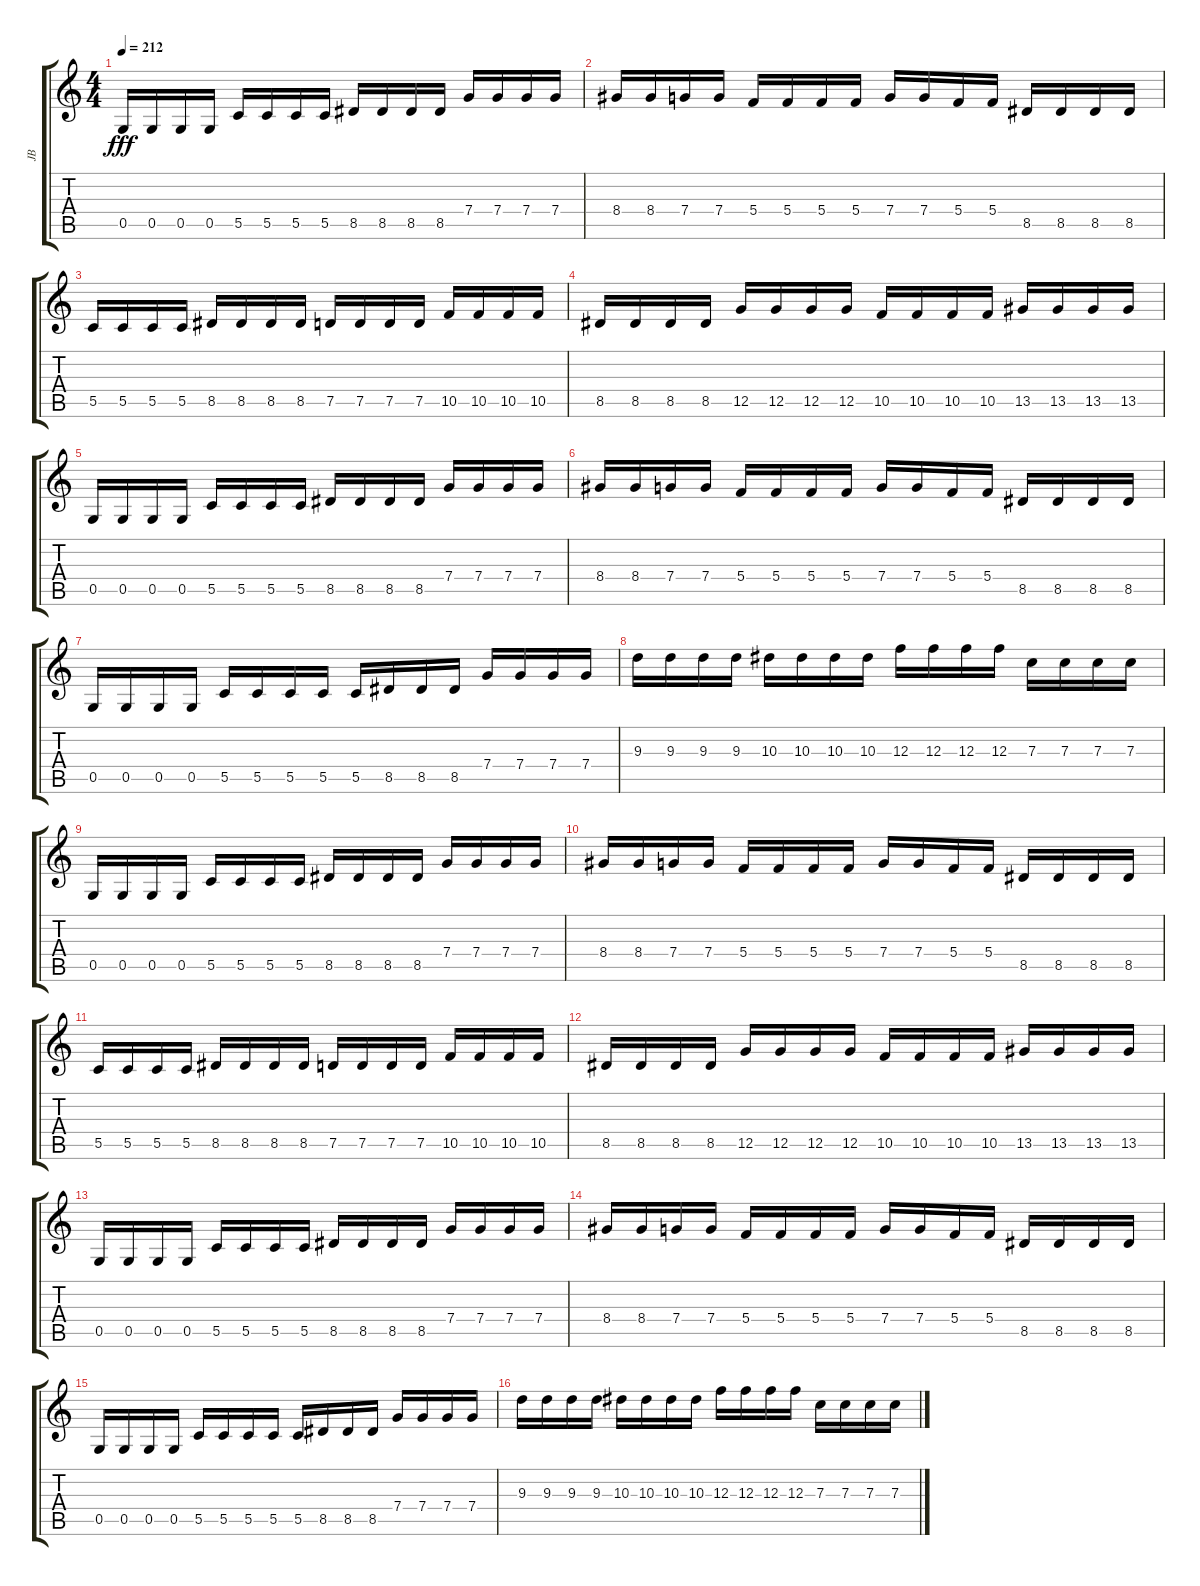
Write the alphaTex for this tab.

\track ("JB" "JB") {instrument distortionguitar}
\staff {score tabs}
\tuning (D4 A3 F3 C3 G2 C2) {hide}
\ts (4 4)
\tempo 212
\clef g2
\ks c
0.5.16{dy fff} 0.5.16 0.5.16 0.5.16 5.5.16 5.5.16 5.5.16 5.5.16 8.5.16 8.5.16 8.5.16 8.5.16 7.4.16 7.4.16 7.4.16 7.4.16 |
8.4.16 8.4.16 7.4.16 7.4.16 5.4.16 5.4.16 5.4.16 5.4.16 7.4.16 7.4.16 5.4.16 5.4.16 8.5.16 8.5.16 8.5.16 8.5.16 |
5.5.16 5.5.16 5.5.16 5.5.16 8.5.16 8.5.16 8.5.16 8.5.16 7.5.16 7.5.16 7.5.16 7.5.16 10.5.16 10.5.16 10.5.16 10.5.16 |
8.5.16 8.5.16 8.5.16 8.5.16 12.5.16 12.5.16 12.5.16 12.5.16 10.5.16 10.5.16 10.5.16 10.5.16 13.5.16 13.5.16 13.5.16 13.5.16 |
0.5.16 0.5.16 0.5.16 0.5.16 5.5.16 5.5.16 5.5.16 5.5.16 8.5.16 8.5.16 8.5.16 8.5.16 7.4.16 7.4.16 7.4.16 7.4.16 |
8.4.16 8.4.16 7.4.16 7.4.16 5.4.16 5.4.16 5.4.16 5.4.16 7.4.16 7.4.16 5.4.16 5.4.16 8.5.16 8.5.16 8.5.16 8.5.16 |
0.5.16 0.5.16 0.5.16 0.5.16 5.5.16 5.5.16 5.5.16 5.5.16 5.5.16 8.5.16 8.5.16 8.5.16 7.4.16 7.4.16 7.4.16 7.4.16 |
9.3.16 9.3.16 9.3.16 9.3.16 10.3.16 10.3.16 10.3.16 10.3.16 12.3.16 12.3.16 12.3.16 12.3.16 7.3.16 7.3.16 7.3.16 7.3.16 |
0.5.16 0.5.16 0.5.16 0.5.16 5.5.16 5.5.16 5.5.16 5.5.16 8.5.16 8.5.16 8.5.16 8.5.16 7.4.16 7.4.16 7.4.16 7.4.16 |
8.4.16 8.4.16 7.4.16 7.4.16 5.4.16 5.4.16 5.4.16 5.4.16 7.4.16 7.4.16 5.4.16 5.4.16 8.5.16 8.5.16 8.5.16 8.5.16 |
5.5.16 5.5.16 5.5.16 5.5.16 8.5.16 8.5.16 8.5.16 8.5.16 7.5.16 7.5.16 7.5.16 7.5.16 10.5.16 10.5.16 10.5.16 10.5.16 |
8.5.16 8.5.16 8.5.16 8.5.16 12.5.16 12.5.16 12.5.16 12.5.16 10.5.16 10.5.16 10.5.16 10.5.16 13.5.16 13.5.16 13.5.16 13.5.16 |
0.5.16 0.5.16 0.5.16 0.5.16 5.5.16 5.5.16 5.5.16 5.5.16 8.5.16 8.5.16 8.5.16 8.5.16 7.4.16 7.4.16 7.4.16 7.4.16 |
8.4.16 8.4.16 7.4.16 7.4.16 5.4.16 5.4.16 5.4.16 5.4.16 7.4.16 7.4.16 5.4.16 5.4.16 8.5.16 8.5.16 8.5.16 8.5.16 |
0.5.16 0.5.16 0.5.16 0.5.16 5.5.16 5.5.16 5.5.16 5.5.16 5.5.16 8.5.16 8.5.16 8.5.16 7.4.16 7.4.16 7.4.16 7.4.16 |
9.3.16 9.3.16 9.3.16 9.3.16 10.3.16 10.3.16 10.3.16 10.3.16 12.3.16 12.3.16 12.3.16 12.3.16 7.3.16 7.3.16 7.3.16 7.3.16
